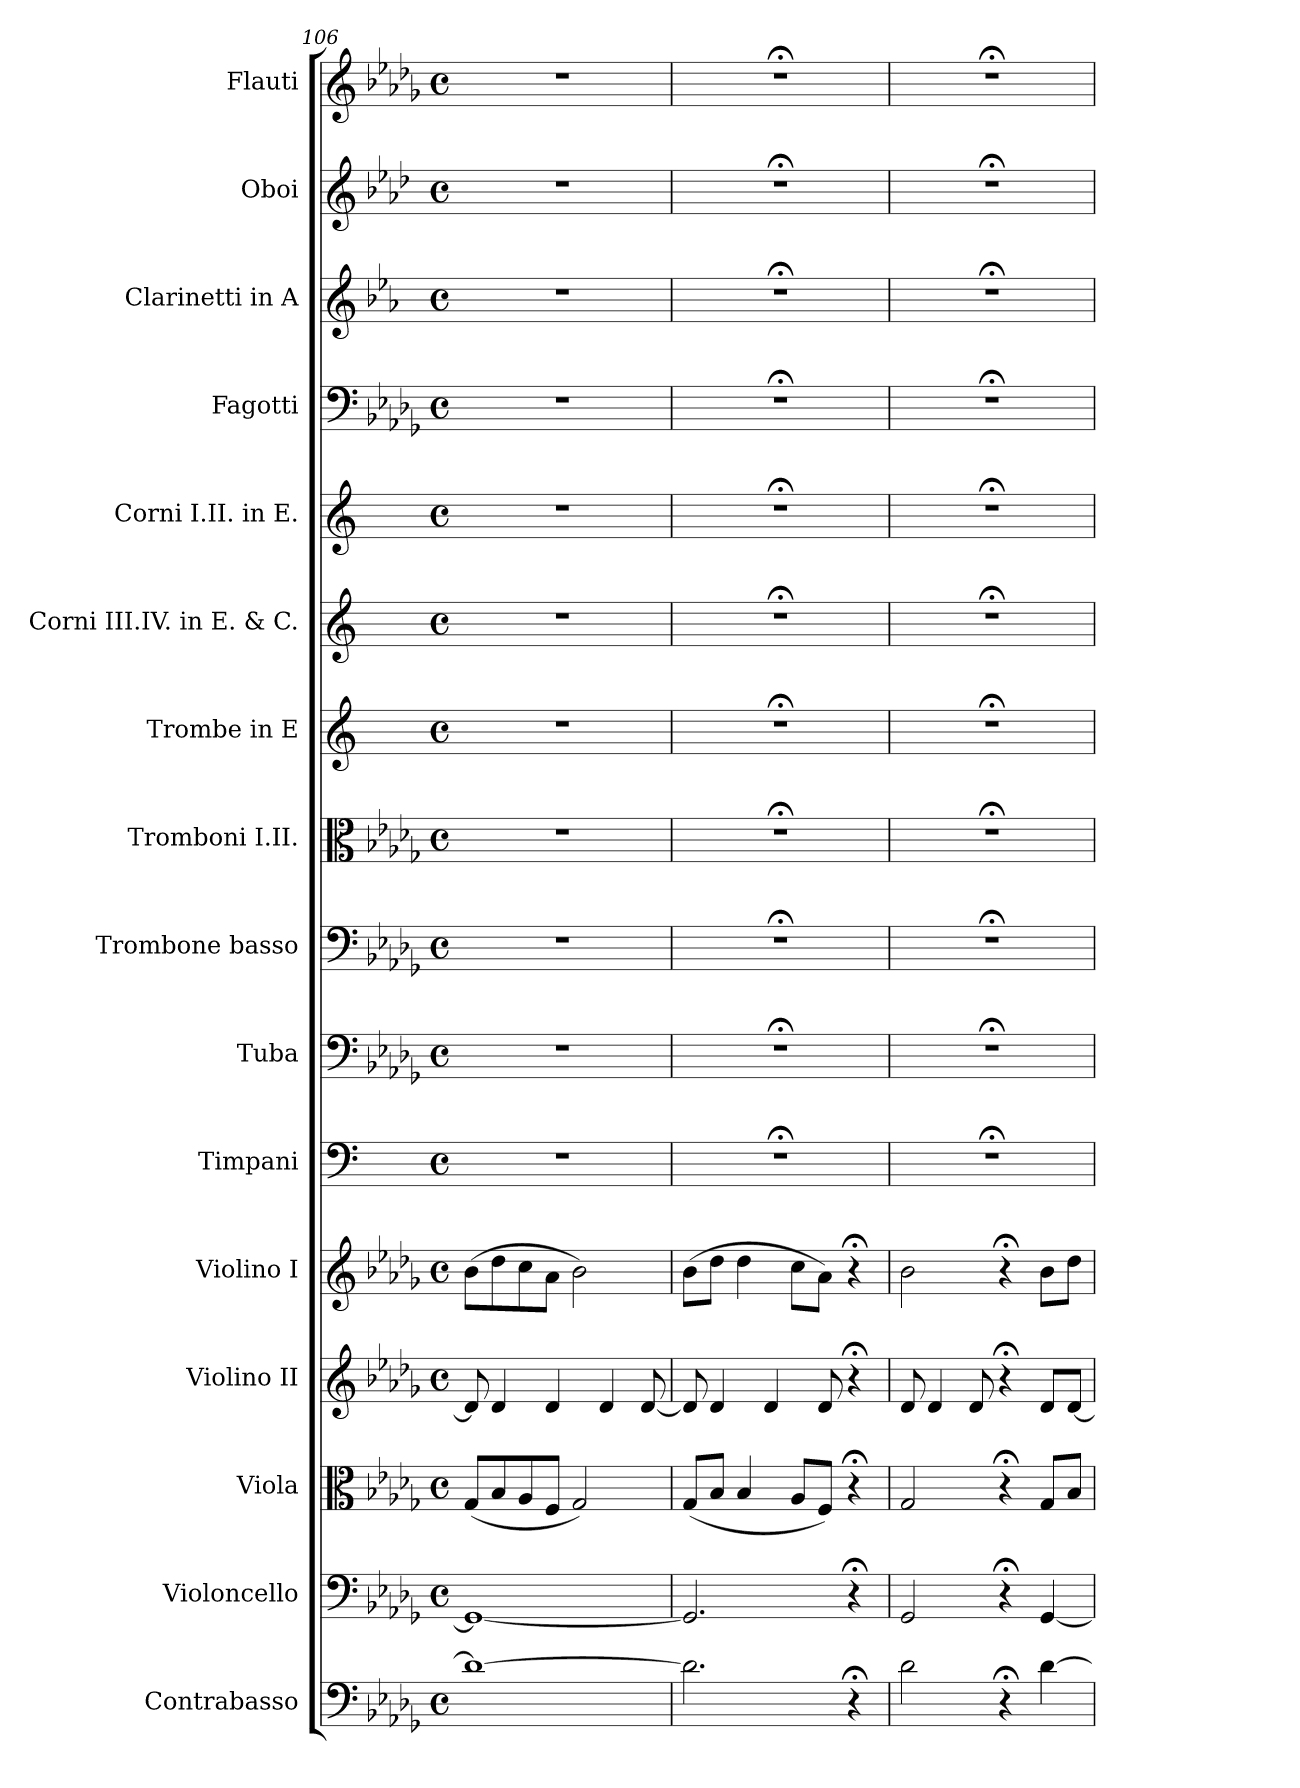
**kern	**kern	**kern	**kern	**kern	**kern	**kern	**kern	**kern	**kern	**kern	**kern	**kern	**kern	**kern	**kern
*part16	*part15	*part14	*part13	*part12	*part11	*part10	*part9	*part8	*part7	*part6	*part5	*part4	*part3	*part2	*part1
*staff16	*staff15	*staff14	*staff13	*staff12	*staff11	*staff10	*staff9	*staff8	*staff7	*staff6	*staff5	*staff4	*staff3	*staff2	*staff1
*I"Contrabasso	*I"Violoncello	*I"Viola	*I"Violino II	*I"Violino I	*I"Timpani	*I"Tuba	*I"Trombone basso	*I"Tromboni I.II.	*I"Trombe in E	*I"Corni III.IV. in E. &amp; C.	*I"Corni I.II. in E.	*I"Fagotti	*I"Clarinetti in A	*I"Oboi	*I"Flauti
*I'Cb.	*I'Vc.	*I'Vla.	*I'Vln. II	*I'Vln. I	*I'Timp.	*I'Tba.	*I'Trne B.	*I'Trbi.	*I'Trbe	*I'Cor. III.IV.	*I'Cor. I.II	*I'Fg.	*I'Cl.	*I'Ob.	*I'Fl.
*clefF4	*clefF4	*clefC3	*clefG2	*clefG2	*clefF4	*clefF4	*clefF4	*clefC3	*clefG2	*clefG2	*clefG2	*clefF4	*clefG2	*clefG2	*clefG2
*ITrd7c12	*	*	*	*	*	*	*	*	*ITrd-2c-4	*ITrd7c12	*ITrd5c8	*	*ITrd2c3	*	*
*k[b-e-a-d-g-]	*k[b-e-a-d-g-]	*k[b-e-a-d-g-]	*k[b-e-a-d-g-]	*k[b-e-a-d-g-]	*k[]	*k[b-e-a-d-g-]	*k[b-e-a-d-g-]	*k[b-e-a-d-g-]	*k[f#c#g#d#]	*k[]	*k[f#c#g#d#]	*k[b-e-a-d-g-]	*k[]	*k[b-e-a-d-]	*k[b-e-a-d-g-]
*M4/4	*M4/4	*M4/4	*M4/4	*M4/4	*M4/4	*M4/4	*M4/4	*M4/4	*M4/4	*M4/4	*M4/4	*M4/4	*M4/4	*M4/4	*M4/4
*met(c)	*met(c)	*met(c)	*met(c)	*met(c)	*met(c)	*met(c)	*met(c)	*met(c)	*met(c)	*met(c)	*met(c)	*met(c)	*met(c)	*met(c)	*met(c)
=106	=106	=106	=106	=106	=106	=106	=106	=106	=106	=106	=106	=106	=106	=106	=106
1D-_	1GG-_	(<8G-/L	8d-/]	(>8b-\L	1r	1r	1r	1r	1r	1r	1r	1r	1r	1r	1r
.	.	8B-/	4d-/	8dd-\	.	.	.	.	.	.	.	.	.	.	.
.	.	8A-/	.	8cc\	.	.	.	.	.	.	.	.	.	.	.
.	.	8F/J	4d-/	8a-\J	.	.	.	.	.	.	.	.	.	.	.
.	.	2G-/)	.	2b-\)	.	.	.	.	.	.	.	.	.	.	.
.	.	.	4d-/	.	.	.	.	.	.	.	.	.	.	.	.
.	.	.	[8d-/	.	.	.	.	.	.	.	.	.	.	.	.
=107	=107	=107	=107	=107	=107	=107	=107	=107	=107	=107	=107	=107	=107	=107	=107
2.D-\]	2.GG-/]	(<8G-/L	8d-/]	(>8b-\L	1r;<	1r;<	1r;<	1r;<	1r;<	1r;<	1r;<	1r;<	1r;<	1r;<	1r;<
.	.	8B-/J	4d-/	8dd-\J	.	.	.	.	.	.	.	.	.	.	.
.	.	4B-/	.	4dd-\	.	.	.	.	.	.	.	.	.	.	.
.	.	.	4d-/	.	.	.	.	.	.	.	.	.	.	.	.
.	.	8A-/L	.	8cc\L	.	.	.	.	.	.	.	.	.	.	.
.	.	8F/J)	8d-/	8a-\J)	.	.	.	.	.	.	.	.	.	.	.
4r;<	4r;<	4r;<	4r;<	4r;<	.	.	.	.	.	.	.	.	.	.	.
=108	=108	=108	=108	=108	=108	=108	=108	=108	=108	=108	=108	=108	=108	=108	=108
2D-\	2GG-/	2G-/	8d-/	2b-\	1r;<	1r;<	1r;<	1r;<	1r;<	1r;<	1r;<	1r;<	1r;<	1r;<	1r;<
.	.	.	4d-/	.	.	.	.	.	.	.	.	.	.	.	.
.	.	.	8d-/	.	.	.	.	.	.	.	.	.	.	.	.
4r;<	4r;<	4r;<	4r;<	4r;<	.	.	.	.	.	.	.	.	.	.	.
[4D-\	[4GG-/	8G-/L	8d-/L	8b-\L	.	.	.	.	.	.	.	.	.	.	.
.	.	8B-/J	[8d-/J	8dd-\J	.	.	.	.	.	.	.	.	.	.	.
=	=	=	=	=	=	=	=	=	=	=	=	=	=	=	=
*-	*-	*-	*-	*-	*-	*-	*-	*-	*-	*-	*-	*-	*-	*-	*-
